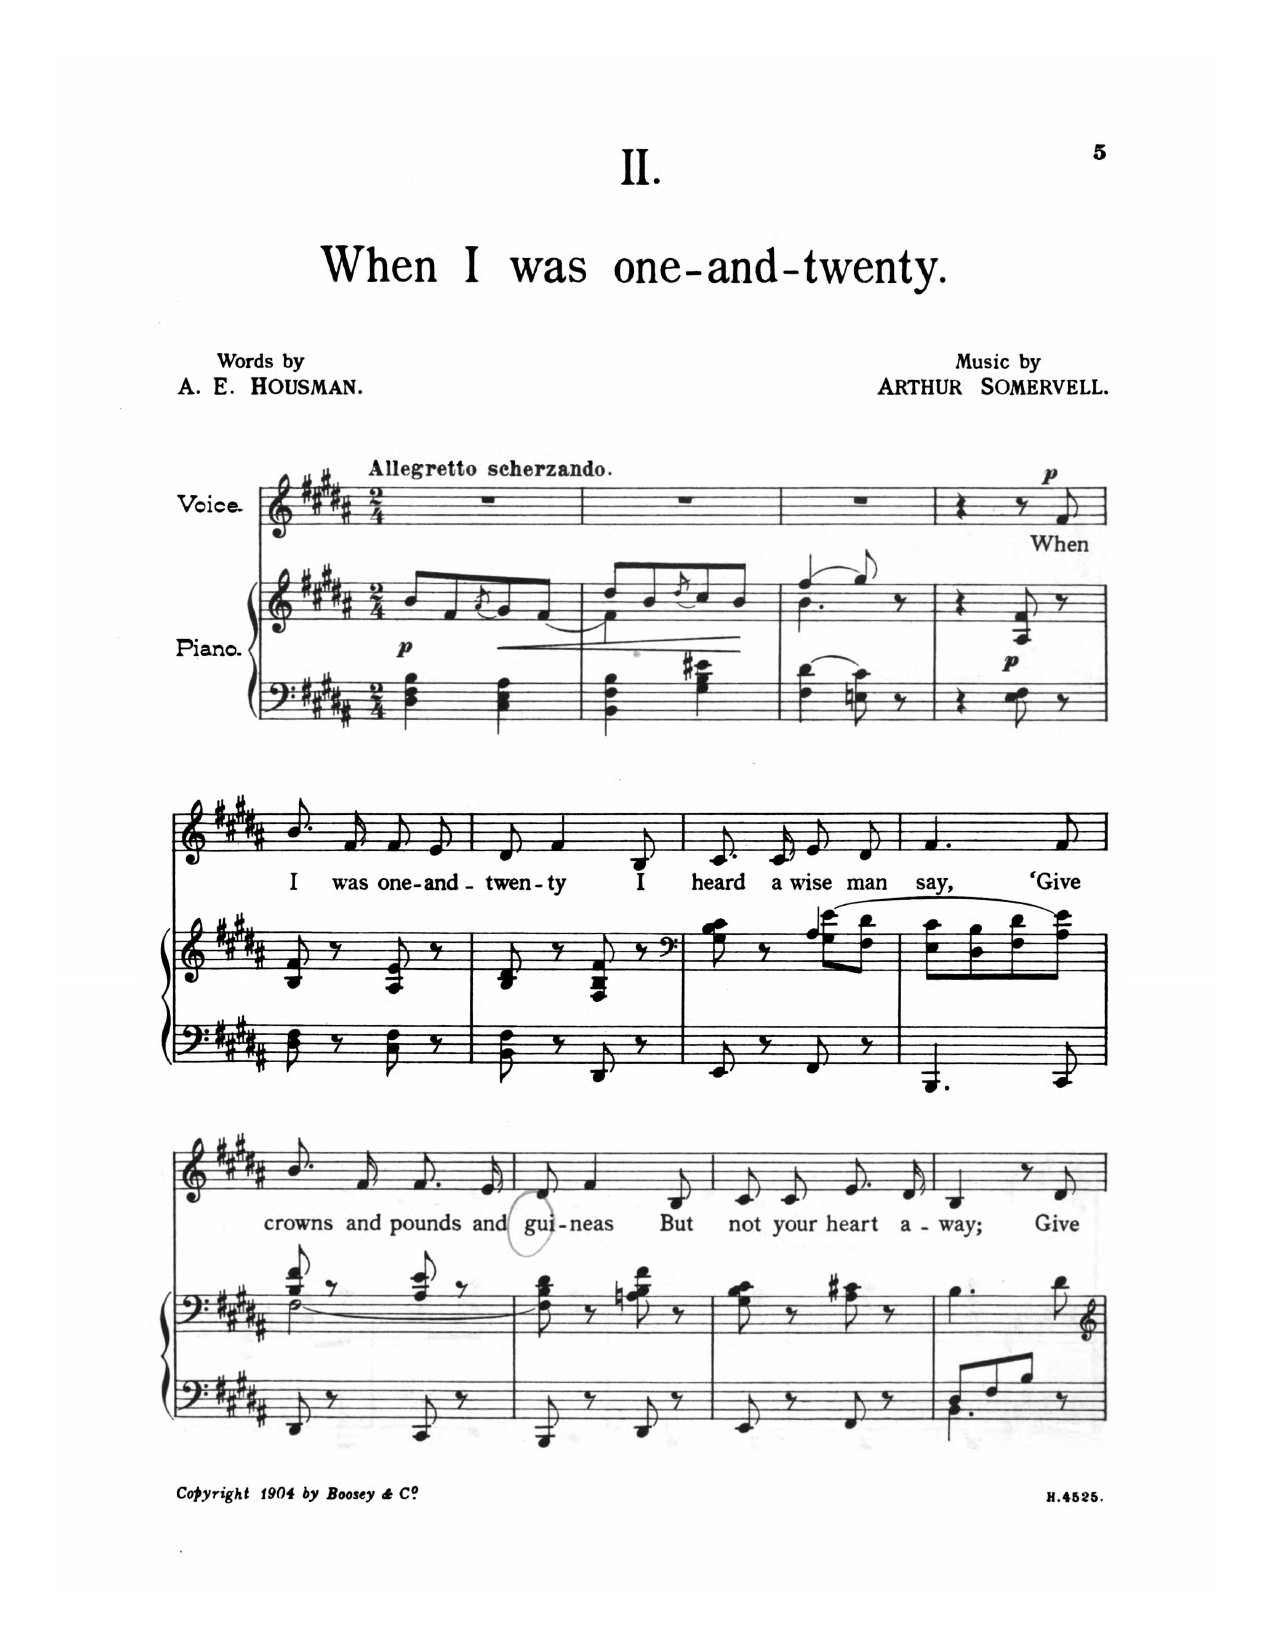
**kern	**kern	**dynam	**kern	**text	**dynam
*part2	*part2	*part2	*part1	*part1	*part1
*staff3	*staff2	*staff2/3	*staff1	*staff1	*staff1
*I"Piano	*	*	*I"Voice	*	*
*I'Pno	*	*	*	*	*
*clefF4	*clefG2	*	*clefG2	*	*
*k[f#c#g#d#a#]	*k[f#c#g#d#a#]	*	*k[f#c#g#d#a#]	*	*
*M2/4	*M2/4	*	*M2/4	*	*
=1	=1	=1	=1	=1	=1
!	!	!	!LO:TX:a:B:t=Allegretto scherzando	!	!
!	!	!LO:DY:b	!	!	!
4D#\ 4F#\ 4B\	8b/L	p	2r	.	.
.	8f#/	.	.	.	.
.	(8qa#/	.	.	.	.
4C#\ 4E\ 4A#\	8g#/)	.	.	.	.
.	[<8f#/J	.	.	.	.
=2	=2	=2	=2	=2	=2
*	*^	*	*	*	*
4BB\ 4F#\ 4B\	8dd#/L	4f#\]	.	2r	.	.
.	8b/	.	.	.	.	.
.	(8qdd#/	.	.	.	.	.
4G#\ 4B\ 4e#X\	8cc#/)	4ryy	.	.	.	.
.	8b/J	.	.	.	.	.
=3	=3	=3	=3	=3	=3	=3
4F#\ 4d#\	(4ff#/	4.b\	.	2r	.	.
8En\ 8c#\	8gg#/)	.	.	.	.	.
8r	8r	8ryy	.	.	.	.
*	*v	*v	*	*	*	*
=4	=4	=4	=4	=4	=4
4r	4r	.	4r	.	.
!	!	!LO:DY:b	!	!	!
8E\ 8F#\	8A#/ 8f#/	p	8r	.	.
!	!	!	!	!	!LO:DY:a
8r	8r	.	8f#/	When	p
=5	=5	=5	=5	=5	=5
8D#\ 8F#\	8B/ 8f#/	.	8.b/L	I	.
8r	8r	.	.	.	.
.	.	.	16f#/Jk	was	.
8C#\ 8F#\	8A#/ 8e/	.	8f#/L	one-	.
8r	8r	.	8e/J	-and-	.
=6	=6	=6	=6	=6	=6
8BB\ 8F#\	8B/ 8d#/	.	8d#/	-twen-	.
8r	8r	.	4f#/	-ty	.
8DD#/	8F#/ 8B/ 8f#/	.	.	.	.
8r	8r	.	8B/	I	.
=7	=7	=7	=7	=7	=7
*	*clefF4	*	*	*	*
*	*^	*	*	*	*
8EE/	8G#\ 8B\ 8c#\	4ryy	.	8.c#/L	heard	.
8r	8r	.	.	.	.	.
.	.	.	.	16c#/Jk	a	.
8FF#/	(4A#/	8G#\ 8e\L	.	8e/L	wise	.
8r	.	8F#\ 8d#\J	.	8d#/J	man	.
*	*v	*v	*	*	*	*
=8	=8	=8	=8	=8	=8
4.BBB/	8E\ 8c#\L	.	4.f#/	say,	.
.	8D#\ 8B\J	.	.	.	.
.	8F#\ 8d#\L	.	.	.	.
8CC#/	8A#\ 8e\J)	.	8f#/	‘Give	.
=9	=9	=9	=9	=9	=9
*	*^	*	*	*	*
8DD#/	8B/ 8f#/	[2F#\	.	8.b/L	crowns	.
8r	8r	.	.	.	.	.
.	.	.	.	16f#/Jk	and	.
8CC#/	8A#/ 8e/	.	.	8.f#/L	pounds	.
8r	8r	.	.	.	.	.
.	.	.	.	16e/Jk	and	.
=10	=10	=10	=10	=10	=10	=10
8BBB/	8B\ 8d#\	8F#]	.	8d#/	gui-	.
8r	8r	4.ryy	.	4f#/	-neas	.
8DD#/	8An\ 8B\ 8f#\	.	.	.	.	.
8r	8r	.	.	8B/	But	.
*	*v	*v	*	*	*	*
=11	=11	=11	=11	=11	=11
8EE/	8G#\ 8B\ 8c#\	.	8c#/L	not	.
8r	8r	.	8c#/J	your	.
8FF#/	8A#\ 8c#X\	.	8.e/L	heart	.
8r	8r	.	.	.	.
.	.	.	16d#/Jk	a-	.
=12	=12	=12	=12	=12	=12
*^	*	*	*	*	*
8D#/L	4.BB\	4.B\	.	4B/	-way;	.
8F#/	.	.	.	.	.	.
8B/J	.	.	.	8r	.	.
8r	8ryy	8d#\	.	8d#/	Give	.
*v	*v	*	*	*	*	*
=	=	=	=	=	=
*-	*-	*-	*-	*-	*-
